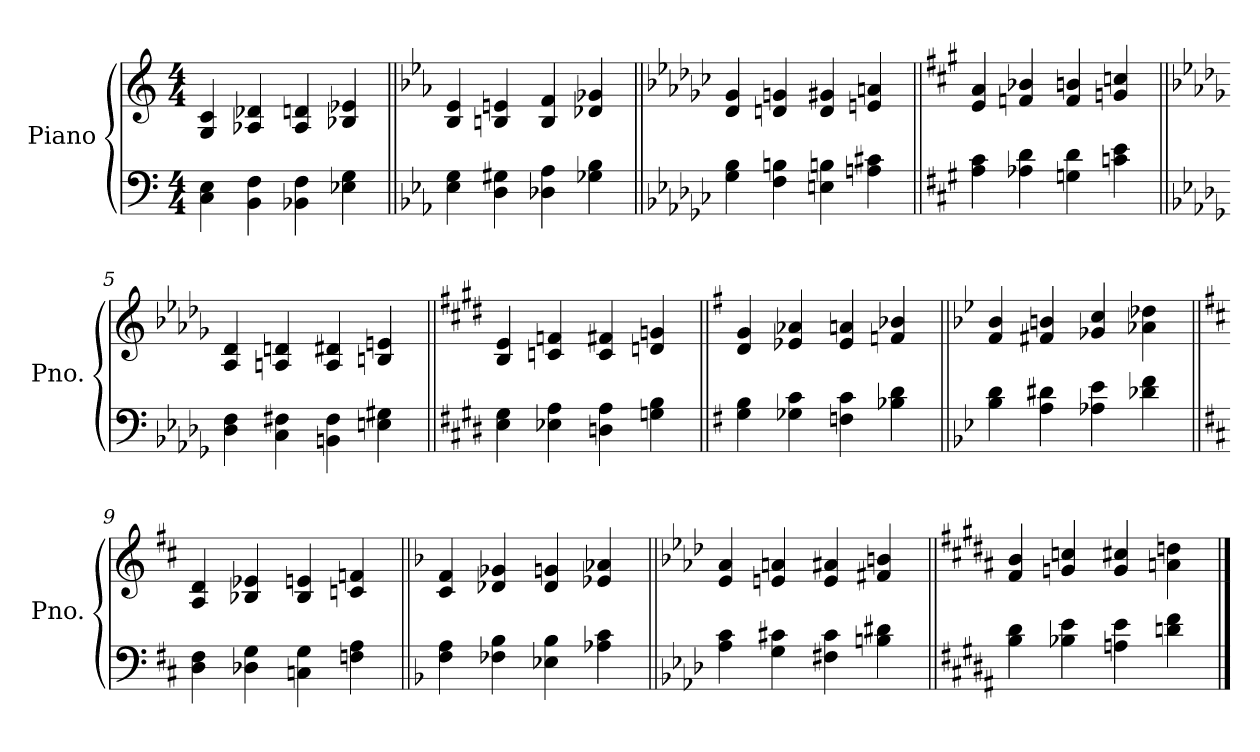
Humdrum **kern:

**kern	**kern
*part1	*part1
*staff2	*staff1
*I"Piano	*
*I'Pno.	*
*clefF4	*clefG2
*k[]	*k[]
*M4/4	*M4/4
=1	=1
4C\ 4E\	4G/ 4c/
4BB\ 4F\	4A-X/ 4d-X/
4BB-X\ 4F\	4A-/ 4dn/
4E-X\ 4G\	4B-X/ 4e-X/
!!LO:LB:g=z
=2||	=2||
*k[b-e-a-]	*k[b-e-a-]
4E-\ 4G\	4B-/ 4e-/
4D\ 4G#X\	4Bn/ 4en/
4D-X\ 4A-\	4B/ 4f/
4G-X\ 4B-\	4d-X/ 4g-X/
!!LO:LB:g=z
=3||	=3||
*k[b-e-a-d-g-c-]	*k[b-e-a-d-g-c-]
4G-\ 4B-\	4d-/ 4g-/
4F\ 4Bn\	4dn/ 4gn/
4En\ 4Bn\	4d/ 4g#X/
4An\ 4c#X\	4en/ 4an/
!!LO:LB:g=z
=4||	=4||
*k[f#c#g#]	*k[f#c#g#]
4A\ 4c#\	4e/ 4a/
4A-X\ 4d\	4fn/ 4b-X/
4Gn\ 4d\	4f/ 4bn/
4cn\ 4e\	4gn/ 4ccn/
!!LO:LB:g=z
=5||	=5||
*k[b-e-a-d-g-]	*k[b-e-a-d-g-]
4D-\ 4F\	4A-/ 4d-/
4C\ 4F#X\	4An/ 4dn/
4BBn\ 4F#\	4A/ 4d#X/
4En\ 4G#X\	4Bn/ 4en/
!!LO:LB:g=z
=6||	=6||
*k[f#c#g#d#]	*k[f#c#g#d#]
4E\ 4G#\	4B/ 4e/
4E-X\ 4A\	4cn/ 4fn/
4Dn\ 4A\	4c/ 4f#X/
4Gn\ 4B\	4dn/ 4gn/
!!LO:PB:g=z
=7||	=7||
*k[f#]	*k[f#]
4G\ 4B\	4d/ 4g/
4G-X\ 4c\	4e-X/ 4a-X/
4Fn\ 4c\	4e-/ 4an/
4B-X\ 4d\	4fn/ 4b-X/
!!LO:LB:g=z
=8||	=8||
*k[b-e-]	*k[b-e-]
4B-\ 4d\	4f/ 4b-/
4A\ 4d#X\	4f#X/ 4bn/
4A-X\ 4e-\	4g-X/ 4cc/
4d-X\ 4f\	4a-X\ 4dd-X\
!!LO:LB:g=z
=9||	=9||
*k[f#c#]	*k[f#c#]
4D\ 4F#\	4A/ 4d/
4D-X\ 4G\	4B-X/ 4e-X/
4Cn\ 4G\	4B-/ 4en/
4Fn\ 4A\	4cn/ 4fn/
!!LO:LB:g=z
=10||	=10||
*k[b-]	*k[b-]
4F\ 4A\	4c/ 4f/
4F-X\ 4B-\	4d-X/ 4g-X/
4E-X\ 4B-\	4d-/ 4gn/
4A-X\ 4c\	4e-X/ 4a-X/
!!LO:LB:g=z
=11||	=11||
*k[b-e-a-d-]	*k[b-e-a-d-]
4A-\ 4c\	4e-/ 4a-/
4G\ 4c#X\	4en/ 4an/
4F#X\ 4c#\	4e/ 4a#X/
4Bn\ 4d#X\	4f#X/ 4bn/
!!LO:LB:g=z
=12||	=12||
*k[f#c#g#d#a#]	*k[f#c#g#d#a#]
4B\ 4d#\	4f#/ 4b/
4B-X\ 4e\	4gn/ 4ccn/
4An\ 4e\	4g/ 4cc#X/
4dn\ 4f#\	4an\ 4ddn\
==	==
*-	*-
